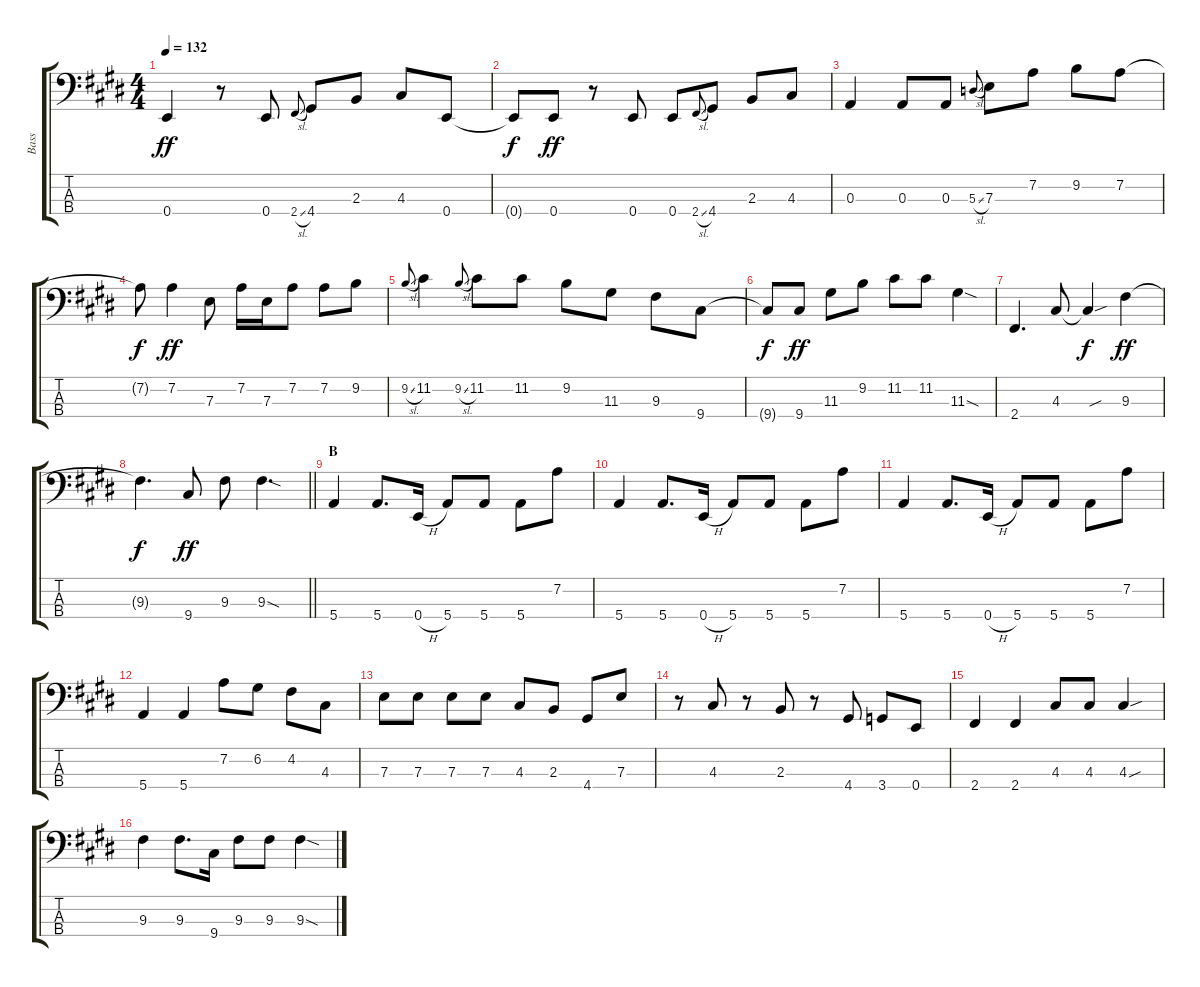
\track ("Bass" "Bass") {instrument electricbassfinger}
\staff {score tabs}
\tuning (G2 D2 A1 E1) {hide}
\ts (4 4)
\tempo 132
\clef f4
\ks e
0.4.4{dy ff} r.8 0.4.8 2.4{sl}.8{gr onbeat} 4.4.8 2.3.8 4.3.8 0.4.8 |
0.4{t}.8{dy f} 0.4.8{dy ff} r.8 0.4.8 0.4.8 2.4{sl}.8{gr onbeat} 4.4.8 2.3.8 4.3.8 |
0.3.4 0.3.8 0.3.8 5.3{sl}.8{gr onbeat} 7.3.8 7.2.8 9.2.8 7.2.8 |
7.2{t}.8{dy f} 7.2.4{dy ff} 7.3.8 7.2.16 7.3.16 7.2.8 7.2.8 9.2.8 |
9.2{sl}.8{gr onbeat} 11.2.4 9.2{sl}.8{gr onbeat} 11.2.8 11.2.8 9.2.8 11.3.8 9.3.8 9.4.8 |
9.4{t}.8{dy f} 9.4.8{dy ff} 11.3.8 9.2.8 11.2.8 11.2.8 11.3{sod}.4 |
2.4.4{d} 4.3.8 4.3{sou t}.4{dy f} 9.3.4{dy ff} |
\barLineRight lightlight
9.3{t}.4{d dy f} 9.4.8{dy ff} 9.3.8 9.3{sod}.4{d} |
\section ("" "B")
5.4.4 5.4.8{d} 0.4{h}.16 5.4.8 5.4.8 5.4.8 7.2.8 |
5.4.4 5.4.8{d} 0.4{h}.16 5.4.8 5.4.8 5.4.8 7.2.8 |
5.4.4 5.4.8{d} 0.4{h}.16 5.4.8 5.4.8 5.4.8 7.2.8 |
5.4.4 5.4.4 7.2.8 6.2.8 4.2.8 4.3.8 |
7.3.8 7.3.8 7.3.8 7.3.8 4.3.8 2.3.8 4.4.8 7.3.8 |
r.8 4.3.8 r.8 2.3.8 r.8 4.4.8 3.4.8 0.4.8 |
2.4.4 2.4.4 4.3.8 4.3.8 4.3{sou}.4 |
9.3.4 9.3.8{d} 9.4.16 9.3.8 9.3.8 9.3{sod}.4
